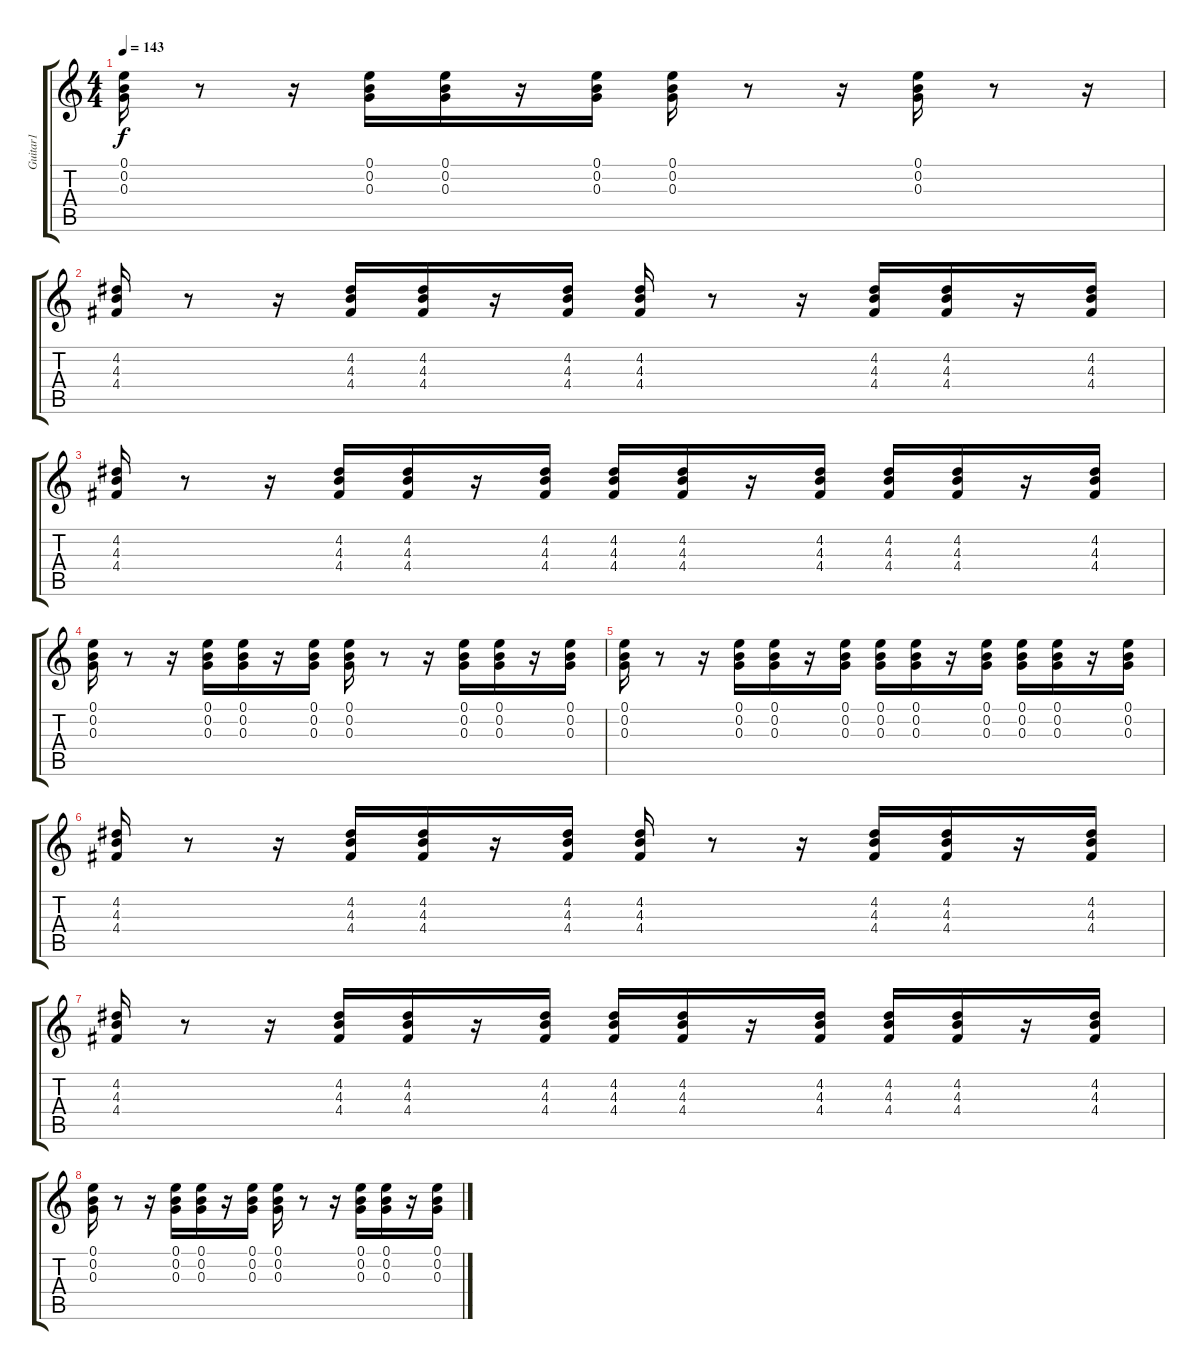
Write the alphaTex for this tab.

\track ("Guitar1" "Guitar1") {instrument overdrivenguitar}
\staff {score tabs}
\tuning (E4 B3 G3 D3 A2 E2) {hide}
\ts (4 4)
\tempo 143
\clef g2
\ks c
(0.1 0.2 0.3).16{dy f} r.8 r.16 (0.1 0.2 0.3).16 (0.1 0.2 0.3).16 r.16 (0.1 0.2 0.3).16 (0.1 0.2 0.3).16 r.8 r.16 (0.1 0.2 0.3).16 r.8 r.16 |
(4.2 4.3 4.4).16 r.8 r.16 (4.2 4.3 4.4).16 (4.2 4.3 4.4).16 r.16 (4.2 4.3 4.4).16 (4.2 4.3 4.4).16 r.8 r.16 (4.2 4.3 4.4).16 (4.2 4.3 4.4).16 r.16 (4.2 4.3 4.4).16 |
(4.2 4.3 4.4).16 r.8 r.16 (4.2 4.3 4.4).16 (4.2 4.3 4.4).16 r.16 (4.2 4.3 4.4).16 (4.2 4.3 4.4).16 (4.2 4.3 4.4).16 r.16 (4.2 4.3 4.4).16 (4.2 4.3 4.4).16 (4.2 4.3 4.4).16 r.16 (4.2 4.3 4.4).16 |
(0.1 0.2 0.3).16 r.8 r.16 (0.1 0.2 0.3).16 (0.1 0.2 0.3).16 r.16 (0.1 0.2 0.3).16 (0.1 0.2 0.3).16 r.8 r.16 (0.1 0.2 0.3).16 (0.1 0.2 0.3).16 r.16 (0.1 0.2 0.3).16 |
(0.1 0.2 0.3).16 r.8 r.16 (0.1 0.2 0.3).16 (0.1 0.2 0.3).16 r.16 (0.1 0.2 0.3).16 (0.1 0.2 0.3).16 (0.1 0.2 0.3).16 r.16 (0.1 0.2 0.3).16 (0.1 0.2 0.3).16 (0.1 0.2 0.3).16 r.16 (0.1 0.2 0.3).16 |
(4.2 4.3 4.4).16 r.8 r.16 (4.2 4.3 4.4).16 (4.2 4.3 4.4).16 r.16 (4.2 4.3 4.4).16 (4.2 4.3 4.4).16 r.8 r.16 (4.2 4.3 4.4).16 (4.2 4.3 4.4).16 r.16 (4.2 4.3 4.4).16 |
(4.2 4.3 4.4).16 r.8 r.16 (4.2 4.3 4.4).16 (4.2 4.3 4.4).16 r.16 (4.2 4.3 4.4).16 (4.2 4.3 4.4).16 (4.2 4.3 4.4).16 r.16 (4.2 4.3 4.4).16 (4.2 4.3 4.4).16 (4.2 4.3 4.4).16 r.16 (4.2 4.3 4.4).16 |
(0.1 0.2 0.3).16 r.8 r.16 (0.1 0.2 0.3).16 (0.1 0.2 0.3).16 r.16 (0.1 0.2 0.3).16 (0.1 0.2 0.3).16 r.8 r.16 (0.1 0.2 0.3).16 (0.1 0.2 0.3).16 r.16 (0.1 0.2 0.3).16
